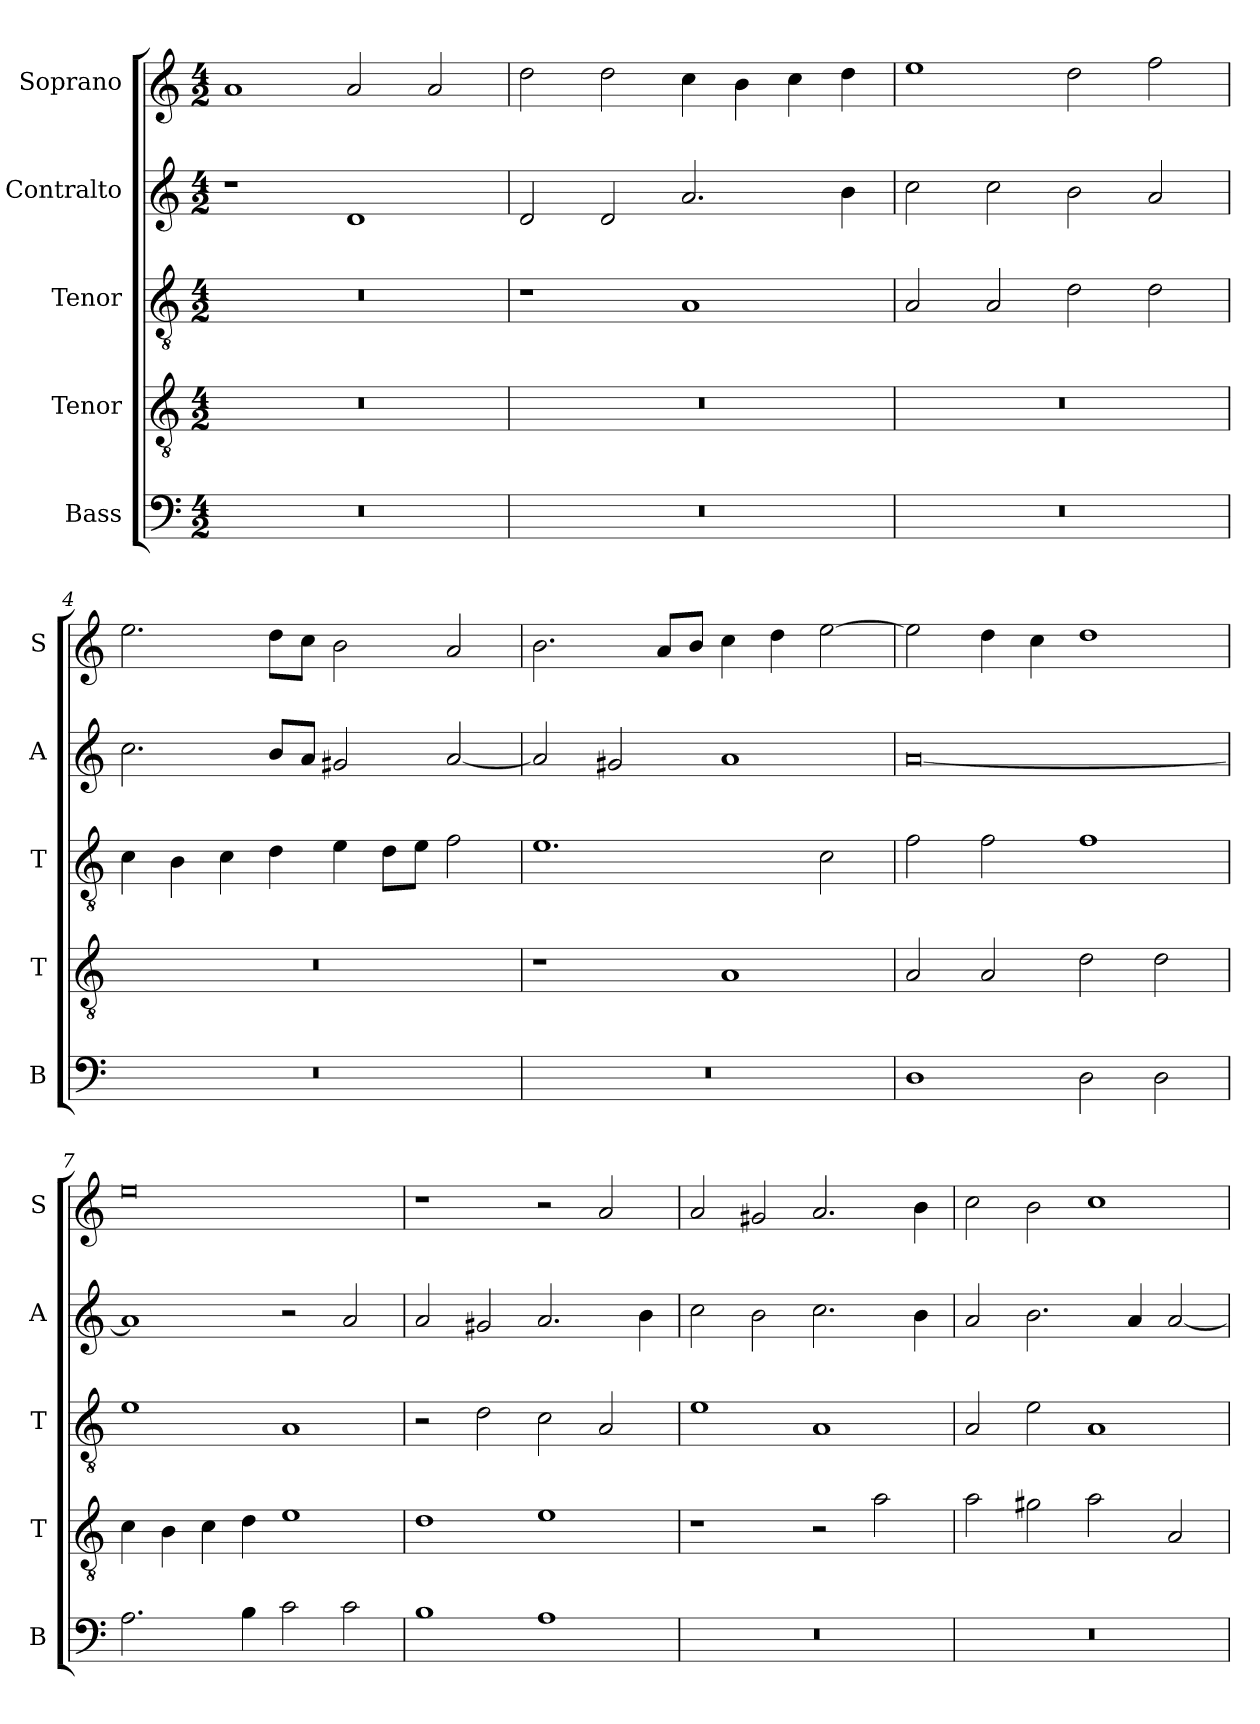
**kern	**kern	**kern	**kern	**kern
*part5	*part4	*part3	*part2	*part1
*staff5	*staff4	*staff3	*staff2	*staff1
*I"Bass	*I"Tenor	*I"Tenor	*I"Contralto	*I"Soprano
*I'B	*I'T	*I'T	*I'A	*I'S
*clefF4	*clefGv2	*clefGv2	*clefG2	*clefG2
*k[]	*k[]	*k[]	*k[]	*k[]
*A:aeo	*A:aeo	*A:aeo	*A:aeo	*A:aeo
*M4/2	*M4/2	*M4/2	*M4/2	*M4/2
=1	=1	=1	=1	=1
0r	0r	0r	1r	1a
.	.	.	1d	2a
.	.	.	.	2a
=2	=2	=2	=2	=2
0r	0r	1r	2d	2dd
.	.	.	2d	2dd
.	.	1A	2.a	4cc
.	.	.	.	4b
.	.	.	.	4cc
.	.	.	4b	4dd
=3	=3	=3	=3	=3
0r	0r	2A	2cc	1ee
.	.	2A	2cc	.
.	.	2d	2b	2dd
.	.	2d	2a	2ff
=4	=4	=4	=4	=4
0r	0r	4c	2.cc	2.ee
.	.	4B	.	.
.	.	4c	.	.
.	.	4d	8b/L	8dd\L
.	.	.	8a/J	8cc\J
.	.	4e	2g#X	2b
.	.	8d\L	.	.
.	.	8e\J	.	.
.	.	2f	[2a	2a
=5	=5	=5	=5	=5
0r	1r	1.e	2a]	2.b
.	.	.	2g#X	.
.	.	.	.	8a/L
.	.	.	.	8b/J
.	1A	.	1a	4cc
.	.	.	.	4dd
.	.	2c	.	[2ee
=6	=6	=6	=6	=6
1D	2A	2f	[0a	2ee]
.	2A	2f	.	4dd
.	.	.	.	4cc
2D	2d	1f	.	1dd
2D	2d	.	.	.
=7	=7	=7	=7	=7
2.A	4c	1e	1a]	0ee
.	4B	.	.	.
.	4c	.	.	.
4B	4d	.	.	.
2c	1e	1A	2r	.
2c	.	.	2a	.
=8	=8	=8	=8	=8
1B	1d	2r	2a	1r
.	.	2d	2g#X	.
1A	1e	2c	2.a	2r
.	.	2A	.	2a
.	.	.	4b	.
=9	=9	=9	=9	=9
0r	1r	1e	2cc	2a
.	.	.	2b	2g#X
.	2r	1A	2.cc	2.a
.	2a	.	.	.
.	.	.	4b	4b
=10	=10	=10	=10	=10
0r	2a	2A	2a	2cc
.	2g#X	2e	2.b	2b
.	2a	1A	.	1cc
.	.	.	4a	.
.	2A	.	[2a	.
=	=	=	=	=
*-	*-	*-	*-	*-
